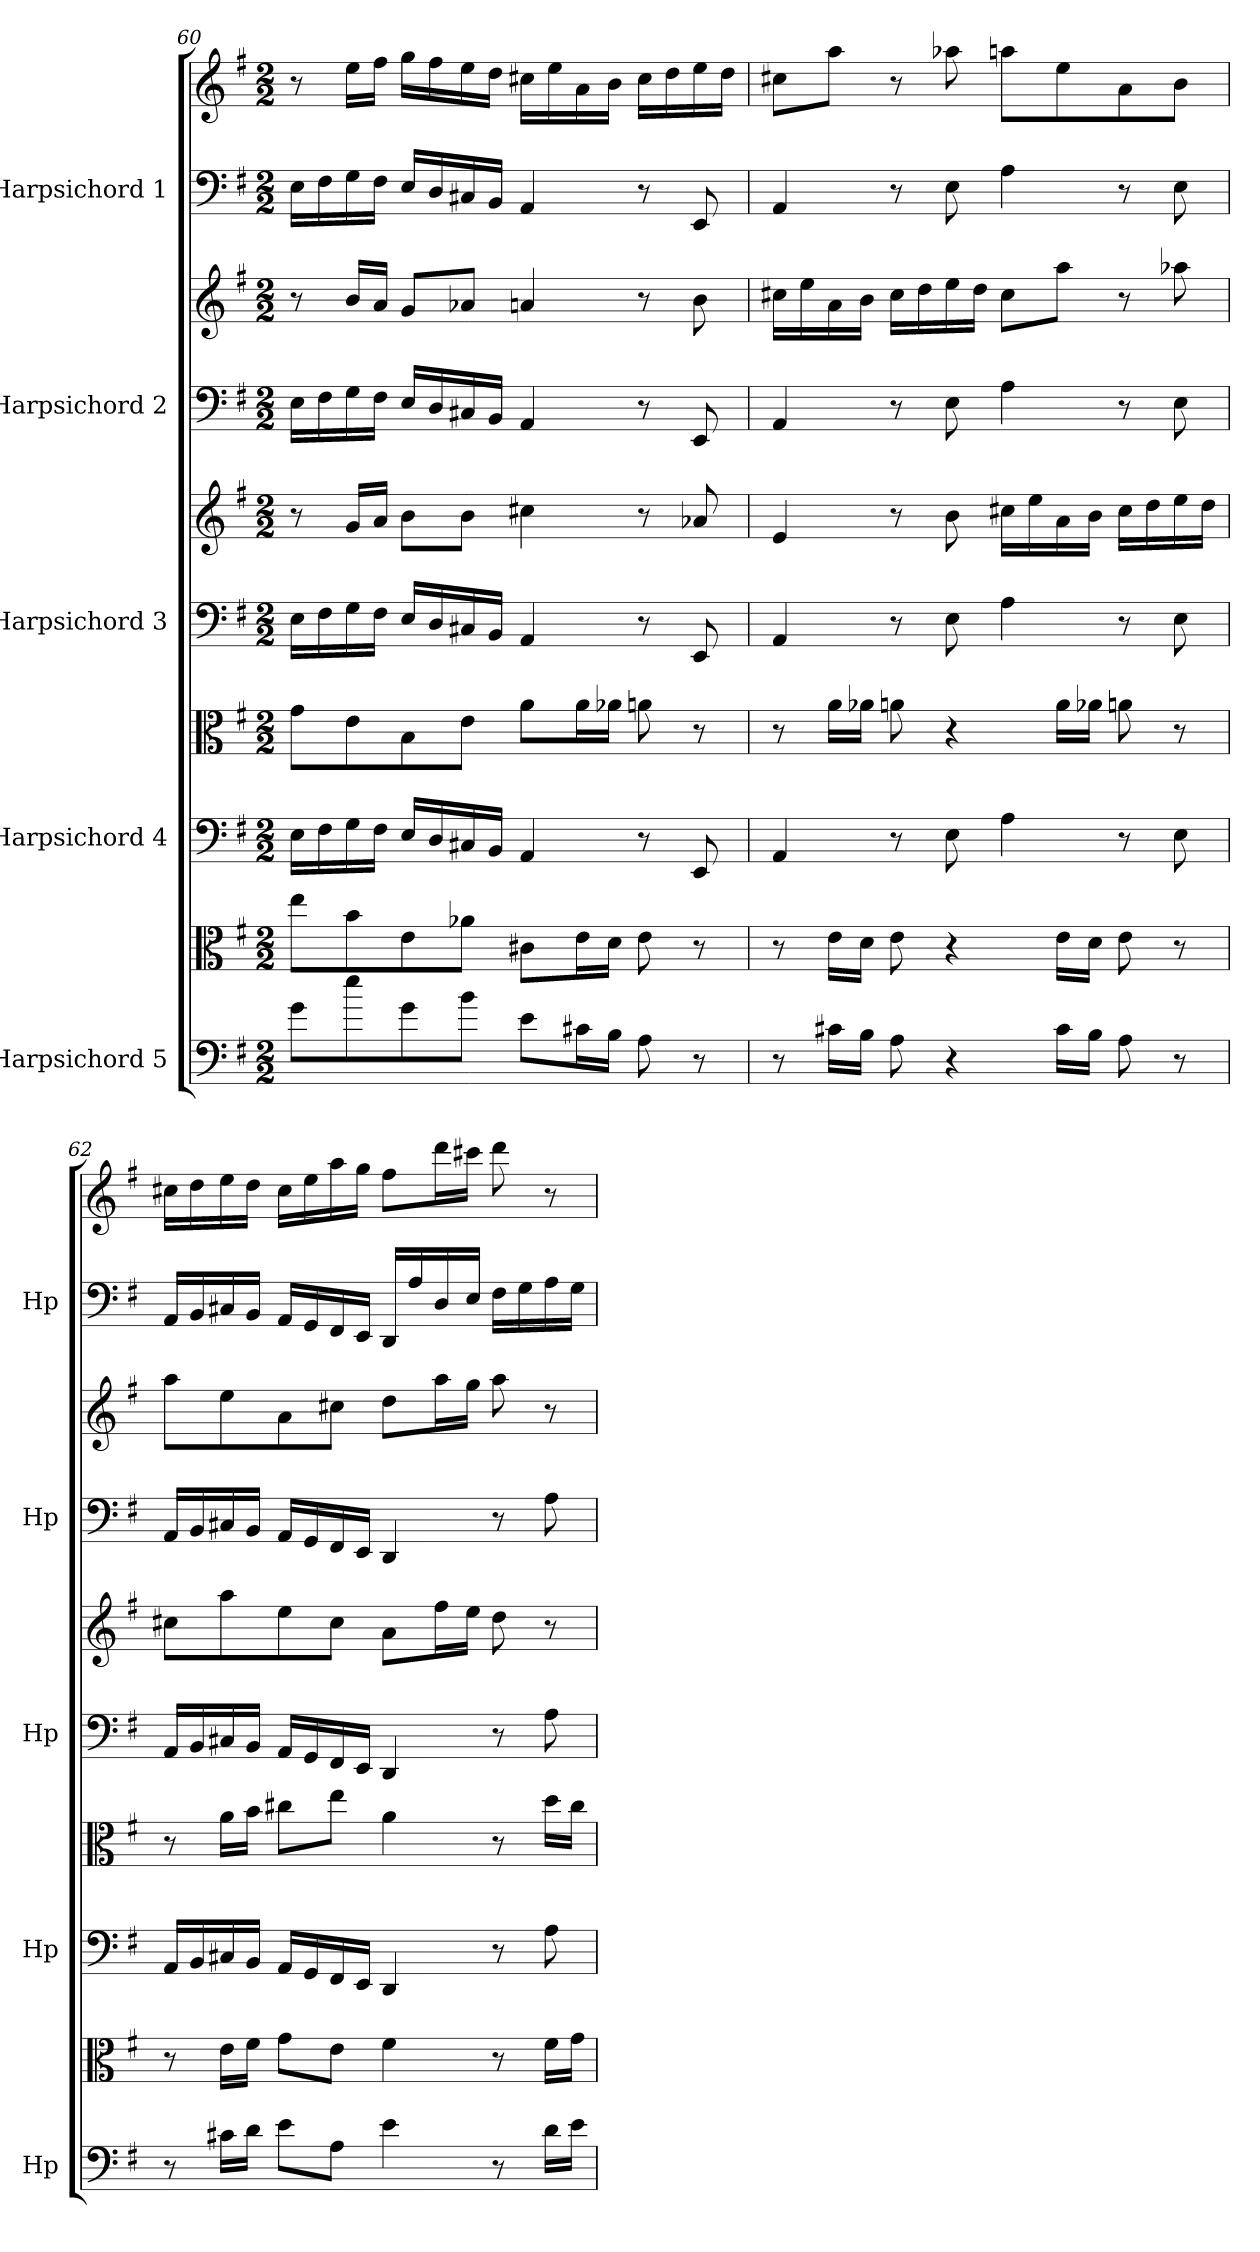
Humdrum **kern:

**kern	**kern	**kern	**kern	**kern	**kern	**kern	**kern	**kern	**kern
*part5	*part5	*part4	*part4	*part3	*part3	*part2	*part2	*part1	*part1
*staff10	*staff9	*staff8	*staff7	*staff6	*staff5	*staff4	*staff3	*staff2	*staff1
*I"Harpsichord 5	*	*I"Harpsichord 4	*	*I"Harpsichord 3	*	*I"Harpsichord 2	*	*I"Harpsichord 1	*
*I'Hp	*	*I'Hp	*	*I'Hp	*	*I'Hp	*	*I'Hp	*
*clefF4	*clefC3	*clefF4	*clefC3	*clefF4	*clefG2	*clefF4	*clefG2	*clefF4	*clefG2
*k[f#]	*k[f#]	*k[f#]	*k[f#]	*k[f#]	*k[f#]	*k[f#]	*k[f#]	*k[f#]	*k[f#]
*M2/2	*M2/2	*M2/2	*M2/2	*M2/2	*M2/2	*M2/2	*M2/2	*M2/2	*M2/2
=60	=60	=60	=60	=60	=60	=60	=60	=60	=60
8g\L	8ee\L	16E\LL	8g\L	16E\LL	8r	16E\LL	8r	16E\LL	8r
.	.	16F#\	.	16F#\	.	16F#\	.	16F#\	.
8ee\	8b\	16G\	8e\	16G\	16g/LL	16G\	16b/LL	16G\	16ee\LL
.	.	16F#\JJ	.	16F#\JJ	16a/JJ	16F#\JJ	16a/JJ	16F#\JJ	16ff#\JJ
8g\	8e\	16E/LL	8B\	16E/LL	8b\L	16E/LL	8g/L	16E/LL	16gg\LL
.	.	16D/	.	16D/	.	16D/	.	16D/	16ff#\
8b\J	8a-X\J	16C#X/	8e\J	16C#X/	8b\J	16C#X/	8a-X/J	16C#X/	16ee\
.	.	16BB/JJ	.	16BB/JJ	.	16BB/JJ	.	16BB/JJ	16dd\JJ
8e\L	8c#X\L	4AA/	8a\L	4AA/	4cc#X\	4AA/	4an/	4AA/	16cc#X\LL
.	.	.	.	.	.	.	.	.	16ee\
16c#X\L	16e\L	.	16a\L	.	.	.	.	.	16a\
16B\JJ	16d\JJ	.	16a-X\JJ	.	.	.	.	.	16b\JJ
8A\	8e\	8r	8an\	8r	8r	8r	8r	8r	16cc#\LL
.	.	.	.	.	.	.	.	.	16dd\
8r	8r	8EE/	8r	8EE/	8a-X/	8EE/	8b\	8EE/	16ee\
.	.	.	.	.	.	.	.	.	16dd\JJ
!!LO:PB:g=z
=61	=61	=61	=61	=61	=61	=61	=61	=61	=61
8r	8r	4AA/	8r	4AA/	4e/	4AA/	16cc#X\LL	4AA/	8cc#X\L
.	.	.	.	.	.	.	16ee\	.	.
16c#X\LL	16e\LL	.	16a\LL	.	.	.	16a\	.	8aa\J
16B\JJ	16d\JJ	.	16a-X\JJ	.	.	.	16b\JJ	.	.
8A\	8e\	8r	8an\	8r	8r	8r	16cc#\LL	8r	8r
.	.	.	.	.	.	.	16dd\	.	.
4r	4r	8E\	4r	8E\	8b\	8E\	16ee\	8E\	8aa-X\
.	.	.	.	.	.	.	16dd\JJ	.	.
.	.	4A\	.	4A\	16cc#X\LL	4A\	8cc#\L	4A\	8aan\L
.	.	.	.	.	16ee\	.	.	.	.
16c#\LL	16e\LL	.	16a\LL	.	16a\	.	8aa\J	.	8ee\
16B\JJ	16d\JJ	.	16a-X\JJ	.	16b\JJ	.	.	.	.
8A\	8e\	8r	8an\	8r	16cc#\LL	8r	8r	8r	8a\
.	.	.	.	.	16dd\	.	.	.	.
8r	8r	8E\	8r	8E\	16ee\	8E\	8aa-X\	8E\	8b\J
.	.	.	.	.	16dd\JJ	.	.	.	.
=62	=62	=62	=62	=62	=62	=62	=62	=62	=62
8r	8r	16AA/LL	8r	16AA/LL	8cc#X\L	16AA/LL	8aa\L	16AA/LL	16cc#X\LL
.	.	16BB/	.	16BB/	.	16BB/	.	16BB/	16dd\
16c#X\LL	16e\LL	16C#X/	16a\LL	16C#X/	8aa\	16C#X/	8ee\	16C#X/	16ee\
16d\JJ	16f#\JJ	16BB/JJ	16b\JJ	16BB/JJ	.	16BB/JJ	.	16BB/JJ	16dd\JJ
8e\L	8g\L	16AA/LL	8cc#X\L	16AA/LL	8ee\	16AA/LL	8a\	16AA/LL	16cc#\LL
.	.	16GG/	.	16GG/	.	16GG/	.	16GG/	16ee\
8A\J	8e\J	16FF#/	8ee\J	16FF#/	8cc#\J	16FF#/	8cc#X\J	16FF#/	16aa\
.	.	16EE/JJ	.	16EE/JJ	.	16EE/JJ	.	16EE/JJ	16gg\JJ
4e\	4f#\	4DD/	4a\	4DD/	8a\L	4DD/	8dd\L	16DD/LL	8ff#\L
.	.	.	.	.	.	.	.	16A/	.
.	.	.	.	.	16ff#\L	.	16aa\L	16D/	16ddd\L
.	.	.	.	.	16ee\JJ	.	16gg\JJ	16E/JJ	16ccc#X\JJ
8r	8r	8r	8r	8r	8dd\	8r	8aa\	16F#\LL	8ddd\
.	.	.	.	.	.	.	.	16G\	.
16d\LL	16f#\LL	8A\	16dd\LL	8A\	8r	8A\	8r	16A\	8r
16e\JJ	16g\JJ	.	16cc#\JJ	.	.	.	.	16G\JJ	.
=	=	=	=	=	=	=	=	=	=
*-	*-	*-	*-	*-	*-	*-	*-	*-	*-
